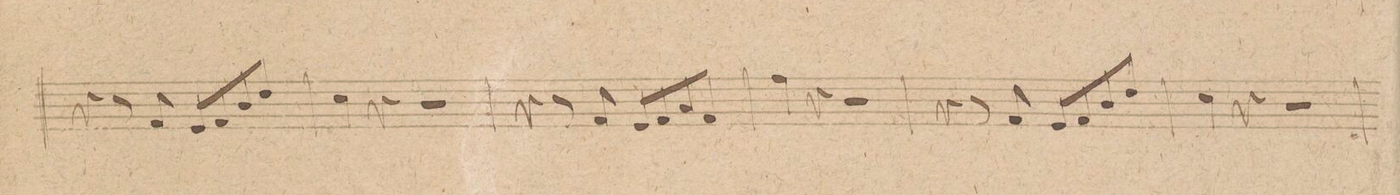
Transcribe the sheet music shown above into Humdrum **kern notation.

**kern	**dynam
*I"Basso.	*
*clefF4	*
*k[f#c#g#]	*
*met(c|)	*
*M2/2	*
4r	.
8r	.
8AA/	.
8GG#/L	.
8AA/	.
8D/	.
8F#/J	.
=40	=40
4E\	.
4r	.
2r	.
=41	=41
4r	.
8r	.
8AA/	.
8GG#/L	.
8AA/	.
8C#/	.
8AA/J	.
=42	=42
4A\	.
4r	.
2r	.
=43	=43
4r	.
8r	.
8AA/	.
8GG#/L	.
8AA/	.
8D/	.
8F#/J	.
=44	=44
4E\	.
4r	.
2r	.
=45	=45
*-	*-
